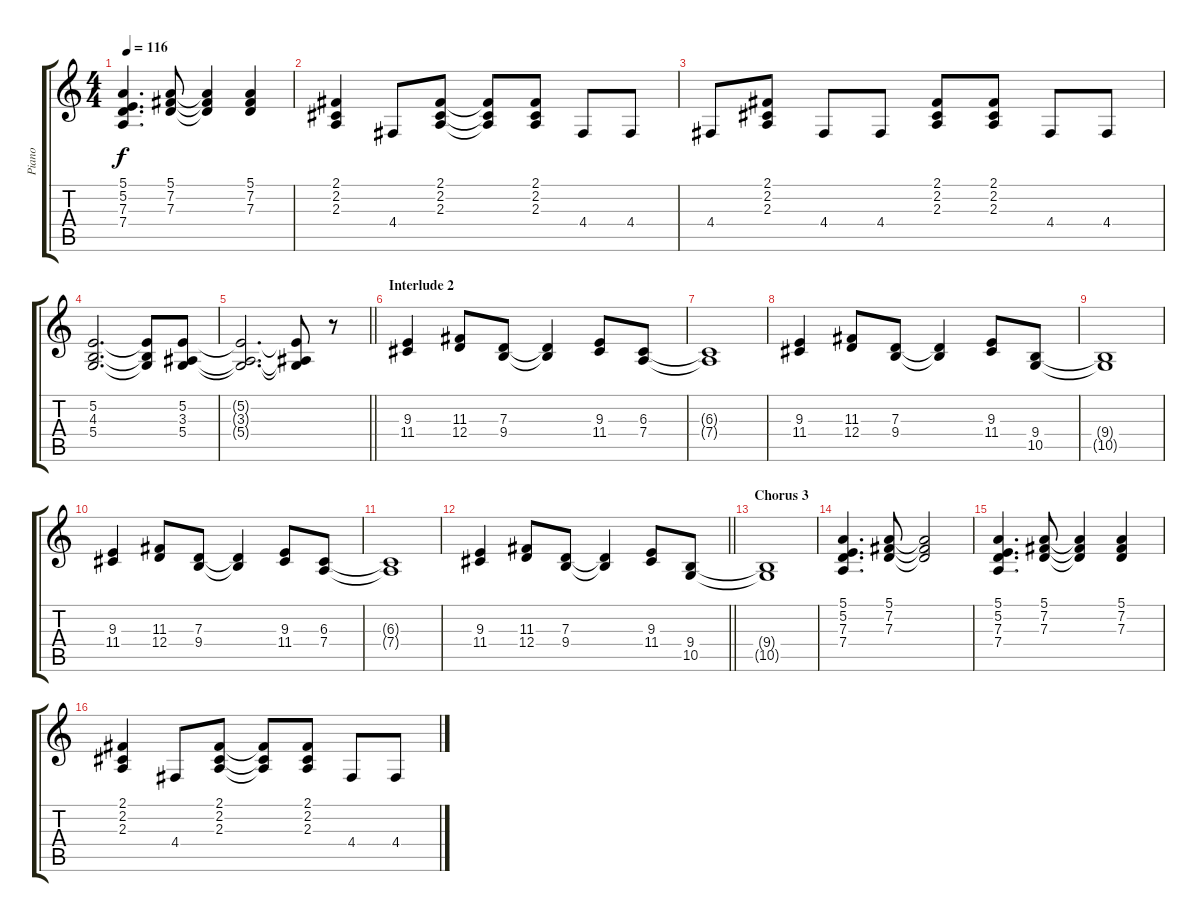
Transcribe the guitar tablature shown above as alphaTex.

\track ("Piano" "Piano") {instrument electricgrandpiano}
\staff {score tabs}
\tuning (E4 B3 G3 D3 A2 E2) {hide}
\ts (4 4)
\tempo 116
\clef g2
\ks c
(5.1 5.2 7.3 7.4).4{d dy f} (5.1 7.2 7.3).8 (5.1{t} 7.2{t} 7.3{t}).4 (5.1 7.2 7.3).4 |
(2.1 2.2 2.3).4 4.4.8 (2.1 2.2 2.3).8 (2.1{t} 2.2{t} 2.3{t}).8 (2.1 2.2 2.3).8 4.4.8 4.4.8 |
4.4.8 (2.1 2.2 2.3).8 4.4.8 4.4.8 (2.1 2.2 2.3).8 (2.1 2.2 2.3).8 4.4.8 4.4.8 |
(5.2 4.3 5.4).2{d} (5.2{t} 4.3{t} 5.4{t}).8 (5.2 3.3 5.4).8 |
\barLineRight lightlight
(5.2{t} 3.3{t} 5.4{t}).2{d} (5.2{t} 3.3{t} 5.4{t}).8 r.8 |
\section ("" "Interlude 2")
(9.3 11.4).4 (11.3 12.4).8 (7.3 9.4).8 (7.3{t} 9.4{t}).4 (9.3 11.4).8 (6.3 7.4).8 |
(6.3{t} 7.4{t}).1 |
(9.3 11.4).4 (11.3 12.4).8 (7.3 9.4).8 (7.3{t} 9.4{t}).4 (9.3 11.4).8 (9.4 10.5).8 |
(9.4{t} 10.5{t}).1 |
(9.3 11.4).4 (11.3 12.4).8 (7.3 9.4).8 (7.3{t} 9.4{t}).4 (9.3 11.4).8 (6.3 7.4).8 |
(6.3{t} 7.4{t}).1 |
\barLineRight lightlight
(9.3 11.4).4 (11.3 12.4).8 (7.3 9.4).8 (7.3{t} 9.4{t}).4 (9.3 11.4).8 (9.4 10.5).8 |
\section ("" "Chorus 3")
(9.4{t} 10.5{t}).1 |
(5.1 5.2 7.3 7.4).4{d} (5.1 7.2 7.3).8 (5.1{t} 7.2{t} 7.3{t}).2 |
(5.1 5.2 7.3 7.4).4{d} (5.1 7.2 7.3).8 (5.1{t} 7.2{t} 7.3{t}).4 (5.1 7.2 7.3).4 |
(2.1 2.2 2.3).4 4.4.8 (2.1 2.2 2.3).8 (2.1{t} 2.2{t} 2.3{t}).8 (2.1 2.2 2.3).8 4.4.8 4.4.8
